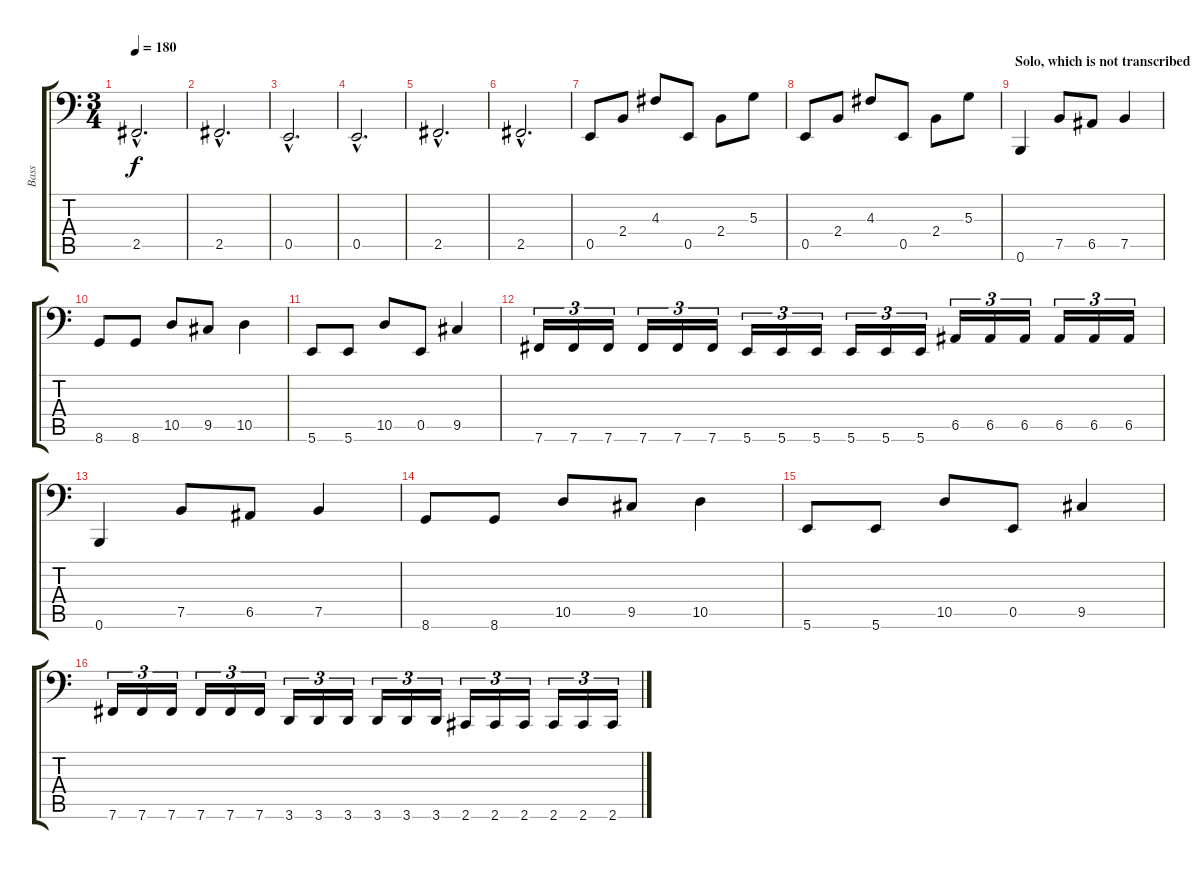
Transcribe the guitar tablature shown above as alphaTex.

\track ("Bass" "Bass") {instrument electricbasspick}
\staff {score tabs}
\tuning (B2 Gb2 D2 A1 E1 B0) {hide}
\ts (3 4)
\tempo 180
\clef f4
\ks c
2.5{hac}.2{d dy f} |
2.5{hac}.2{d} |
0.5{hac}.2{d} |
0.5{hac}.2{d} |
2.5{hac}.2{d} |
2.5{hac}.2{d} |
0.5.8 2.4.8 4.3.8 0.5.8 2.4.8 5.3.8 |
0.5.8 2.4.8 4.3.8 0.5.8 2.4.8 5.3.8 |
\section ("" "Solo, which is not transcribed")
0.6.4 7.5.8 6.5.8 7.5.4 |
8.6.8 8.6.8 10.5.8 9.5.8 10.5.4 |
5.6.8 5.6.8 10.5.8 0.5.8 9.5.4 |
7.6.16{tu (3 2)} 7.6.16{tu (3 2)} 7.6.16{tu (3 2)} 7.6.16{tu (3 2)} 7.6.16{tu (3 2)} 7.6.16{tu (3 2)} 5.6.16{tu (3 2)} 5.6.16{tu (3 2)} 5.6.16{tu (3 2)} 5.6.16{tu (3 2)} 5.6.16{tu (3 2)} 5.6.16{tu (3 2)} 6.5.16{tu (3 2)} 6.5.16{tu (3 2)} 6.5.16{tu (3 2)} 6.5.16{tu (3 2)} 6.5.16{tu (3 2)} 6.5.16{tu (3 2)} |
0.6.4 7.5.8 6.5.8 7.5.4 |
8.6.8 8.6.8 10.5.8 9.5.8 10.5.4 |
5.6.8 5.6.8 10.5.8 0.5.8 9.5.4 |
7.6.16{tu (3 2)} 7.6.16{tu (3 2)} 7.6.16{tu (3 2)} 7.6.16{tu (3 2)} 7.6.16{tu (3 2)} 7.6.16{tu (3 2)} 3.6.16{tu (3 2)} 3.6.16{tu (3 2)} 3.6.16{tu (3 2)} 3.6.16{tu (3 2)} 3.6.16{tu (3 2)} 3.6.16{tu (3 2)} 2.6.16{tu (3 2)} 2.6.16{tu (3 2)} 2.6.16{tu (3 2)} 2.6.16{tu (3 2)} 2.6.16{tu (3 2)} 2.6.16{tu (3 2)}
